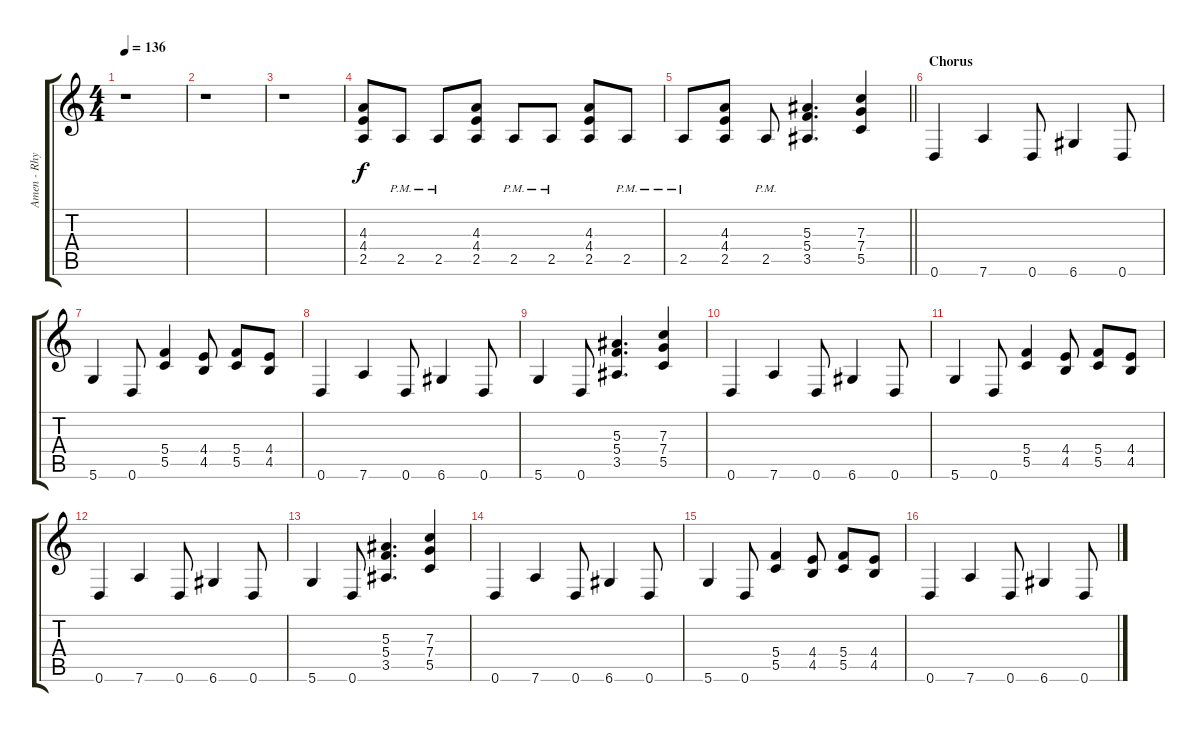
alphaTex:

\track ("Amen - Rhythm guitar" "Amen - Rhy") {instrument distortionguitar}
\staff {score tabs}
\tuning (D4 A3 F3 C3 G2 D2) {hide}
\ts (4 4)
\tempo 136
\clef g2
\ks c
r.1{dy f} |
r.1 |
r.1 |
(4.3 4.4 2.5).8 2.5{pm}.8 2.5{pm}.8 (4.3 4.4 2.5).8 2.5{pm}.8 2.5{pm}.8 (4.3 4.4 2.5).8 2.5{pm}.8 |
\barLineRight lightlight
2.5{pm}.8 (4.3 4.4 2.5).8 2.5{pm}.8 (5.3 5.4 3.5).4{d} (7.3 7.4 5.5).4 |
\section ("" "Chorus")
0.6.4 7.6.4 0.6.8 6.6.4 0.6.8 |
5.6.4 0.6.8 (5.4 5.5).4 (4.4 4.5).8 (5.4 5.5).8 (4.4 4.5).8 |
0.6.4 7.6.4 0.6.8 6.6.4 0.6.8 |
5.6.4 0.6.8 (5.3 5.4 3.5).4{d} (7.3 7.4 5.5).4 |
0.6.4 7.6.4 0.6.8 6.6.4 0.6.8 |
5.6.4 0.6.8 (5.4 5.5).4 (4.4 4.5).8 (5.4 5.5).8 (4.4 4.5).8 |
0.6.4 7.6.4 0.6.8 6.6.4 0.6.8 |
5.6.4 0.6.8 (5.3 5.4 3.5).4{d} (7.3 7.4 5.5).4 |
0.6.4 7.6.4 0.6.8 6.6.4 0.6.8 |
5.6.4 0.6.8 (5.4 5.5).4 (4.4 4.5).8 (5.4 5.5).8 (4.4 4.5).8 |
0.6.4 7.6.4 0.6.8 6.6.4 0.6.8
